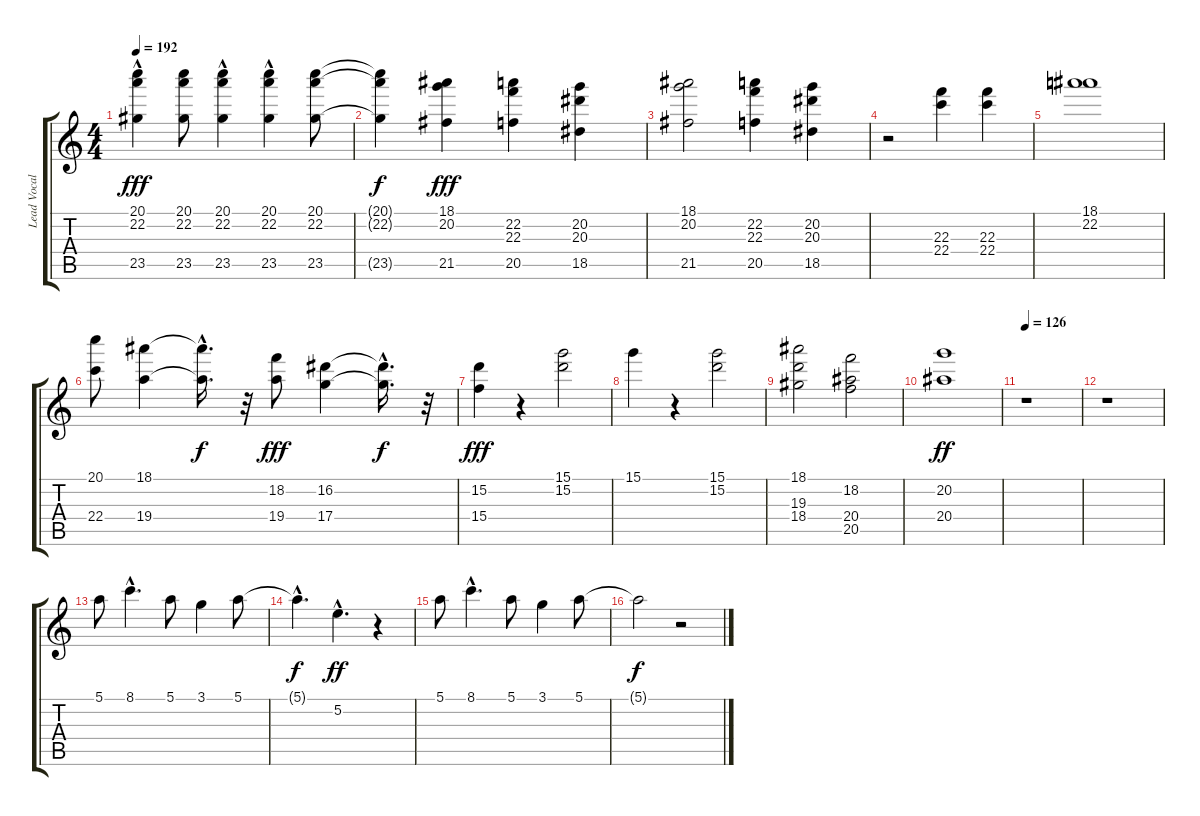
\track ("Lead Vocal" "Lead Vocal") {instrument acousticguitarsteel}
\staff {score tabs}
\tuning (E4 B3 G3 D3 A2 E2) {hide}
\ts (4 4)
\tempo 192
\clef g2
\ks c
(20.1{hac} 22.2{hac} 23.5).4{dy fff} (20.1 22.2 23.5).8 (20.1{hac} 22.2{hac} 23.5).4 (20.1{hac} 22.2{hac} 23.5).4 (20.1 22.2 23.5).8 |
(20.1{t} 22.2{t} 23.5{t}).4{dy f} (18.1 20.2 21.5).4{dy fff} (22.2 22.3 20.5).4 (20.2 20.3 18.5).4 |
(18.1 20.2 21.5).2 (22.2 22.3 20.5).4 (20.2 20.3 18.5).4 |
r.2 (22.3 22.4).4 (22.3 22.4).4 |
(18.1 22.2).1 |
(20.1 22.4).8 (18.1 19.4).4 (18.1{hac t} 19.4{hac t}).16{d dy f} r.32 (18.2 19.4).8{dy fff} (16.2 17.4).4 (16.2{hac t} 17.4{hac t}).16{d dy f} r.32 |
(15.2 15.4).4{dy fff} r.4 (15.1 15.2).2 |
15.1.4 r.4 (15.1 15.2).2 |
(18.1 19.3 18.4).2 (18.2 20.4 20.5).2 |
(20.2 20.4).1{dy ff} |
\tempo 126
r.1 |
r.1 |
5.1.8 8.1{hac}.4{d} 5.1.8 3.1.4 5.1.8 |
5.1{hac t}.4{d dy f} 5.2{hac}.4{d dy ff} r.4 |
5.1.8 8.1{hac}.4{d} 5.1.8 3.1.4 5.1.8 |
5.1{t}.2{dy f} r.2
